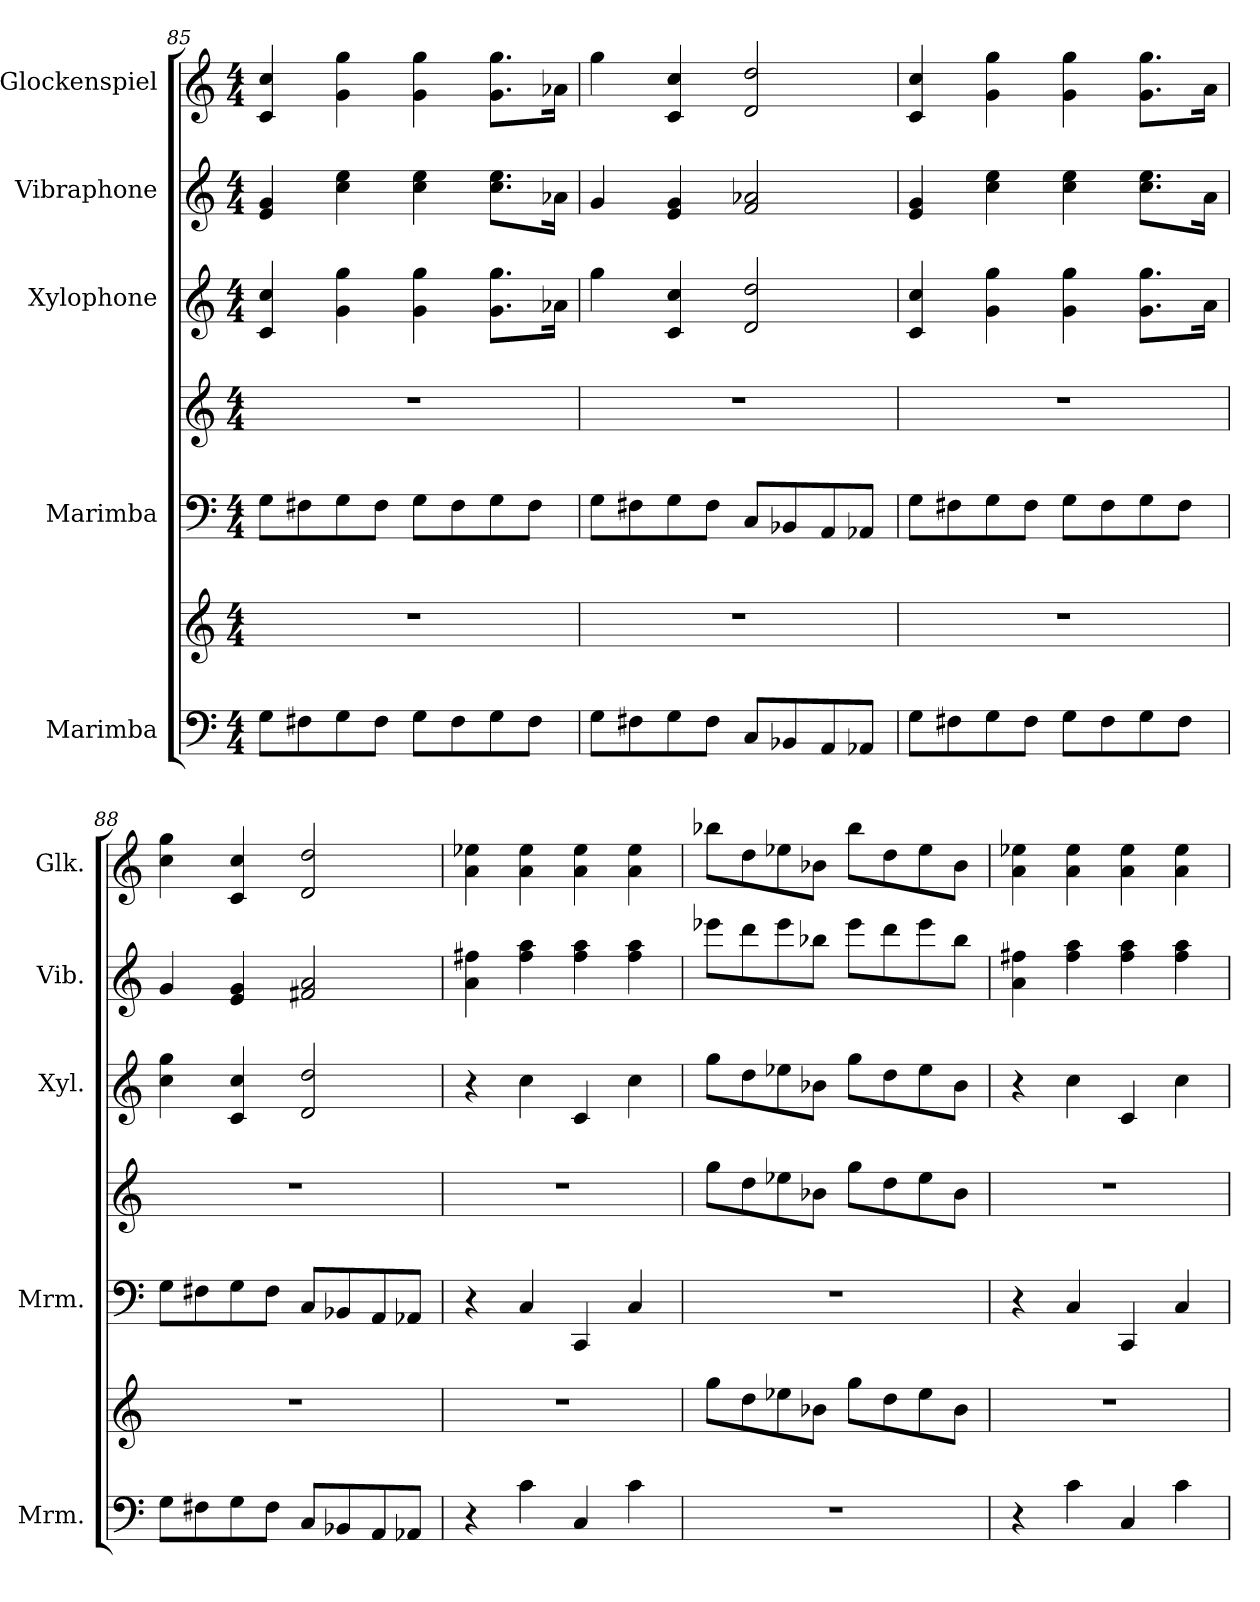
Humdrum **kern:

**kern	**kern	**kern	**kern	**kern	**kern	**kern
*part5	*part5	*part4	*part4	*part3	*part2	*part1
*staff7	*staff6	*staff5	*staff4	*staff3	*staff2	*staff1
*I"Marimba	*	*I"Marimba	*	*I"Xylophone	*I"Vibraphone	*I"Glockenspiel
*I'Mrm.	*	*I'Mrm.	*	*I'Xyl.	*I'Vib.	*I'Glk.
!!LO:PB:g=z
*clefF4	*clefG2	*clefF4	*clefG2	*clefG2	*clefG2	*clefG2
*	*	*	*	*ITrd-7c-12	*	*ITrd-14c-24
*k[]	*k[]	*k[]	*k[]	*k[]	*k[]	*k[]
*M4/4	*M4/4	*M4/4	*M4/4	*M4/4	*M4/4	*M4/4
=85	=85	=85	=85	=85	=85	=85
8G\L	1r	8G\L	1r	4cc/ 4ccc/	4e/ 4g/	4ccc/ 4cccc/
8F#X\	.	8F#X\	.	.	.	.
8G\	.	8G\	.	4gg\ 4ggg\	4cc\ 4ee\	4ggg\ 4gggg\
8F#\J	.	8F#\J	.	.	.	.
8G\L	.	8G\L	.	4gg\ 4ggg\	4cc\ 4ee\	4ggg\ 4gggg\
8F#\	.	8F#\	.	.	.	.
8G\	.	8G\	.	8.gg\ 8.ggg\L	8.cc\ 8.ee\L	8.ggg\ 8.gggg\L
8F#\J	.	8F#\J	.	.	.	.
.	.	.	.	16aa-X\Jk	16a-X\Jk	16aaa-X\Jk
=86	=86	=86	=86	=86	=86	=86
8G\L	1r	8G\L	1r	4ggg\	4g/	4gggg\
8F#X\	.	8F#X\	.	.	.	.
8G\	.	8G\	.	4cc/ 4ccc/	4e/ 4g/	4ccc/ 4cccc/
8F#\J	.	8F#\J	.	.	.	.
8C/L	.	8C/L	.	2dd/ 2ddd/	2f/ 2a-X/	2ddd/ 2dddd/
8BB-X/	.	8BB-X/	.	.	.	.
8AA/	.	8AA/	.	.	.	.
8AA-X/J	.	8AA-X/J	.	.	.	.
=87	=87	=87	=87	=87	=87	=87
8G\L	1r	8G\L	1r	4cc/ 4ccc/	4e/ 4g/	4ccc/ 4cccc/
8F#X\	.	8F#X\	.	.	.	.
8G\	.	8G\	.	4gg\ 4ggg\	4cc\ 4ee\	4ggg\ 4gggg\
8F#\J	.	8F#\J	.	.	.	.
8G\L	.	8G\L	.	4gg\ 4ggg\	4cc\ 4ee\	4ggg\ 4gggg\
8F#\	.	8F#\	.	.	.	.
8G\	.	8G\	.	8.gg\ 8.ggg\L	8.cc\ 8.ee\L	8.ggg\ 8.gggg\L
8F#\J	.	8F#\J	.	.	.	.
.	.	.	.	16aa\Jk	16a\Jk	16aaa\Jk
=88	=88	=88	=88	=88	=88	=88
8G\L	1r	8G\L	1r	4ccc\ 4ggg\	4g/	4cccc\ 4gggg\
8F#X\	.	8F#X\	.	.	.	.
8G\	.	8G\	.	4cc/ 4ccc/	4e/ 4g/	4ccc/ 4cccc/
8F#\J	.	8F#\J	.	.	.	.
8C/L	.	8C/L	.	2dd/ 2ddd/	2f#X/ 2a/	2ddd/ 2dddd/
8BB-X/	.	8BB-X/	.	.	.	.
8AA/	.	8AA/	.	.	.	.
8AA-X/J	.	8AA-X/J	.	.	.	.
!!LO:LB:g=z
=89	=89	=89	=89	=89	=89	=89
4r	1r	4r	1r	4r	4a\ 4ff#X\	4aaa\ 4eeee-X\
4c\	.	4C/	.	4ccc\	4ff#\ 4aa\	4aaa\ 4eeee-\
4C/	.	4CC/	.	4cc/	4ff#\ 4aa\	4aaa\ 4eeee-\
4c\	.	4C/	.	4ccc\	4ff#\ 4aa\	4aaa\ 4eeee-\
=90	=90	=90	=90	=90	=90	=90
1r	8gg\L	1r	8gg\L	8ggg\L	8eee-X\L	8bbbb-X\L
.	8dd\	.	8dd\	8ddd\	8ddd\	8dddd\
.	8ee-X\	.	8ee-X\	8eee-X\	8eee-\	8eeee-X\
.	8b-X\J	.	8b-X\J	8bb-X\J	8bb-X\J	8bbb-X\J
.	8gg\L	.	8gg\L	8ggg\L	8eee-\L	8bbbb-\L
.	8dd\	.	8dd\	8ddd\	8ddd\	8dddd\
.	8ee-\	.	8ee-\	8eee-\	8eee-\	8eeee-\
.	8b-\J	.	8b-\J	8bb-\J	8bb-\J	8bbb-\J
=91	=91	=91	=91	=91	=91	=91
4r	1r	4r	1r	4r	4a\ 4ff#X\	4aaa\ 4eeee-X\
4c\	.	4C/	.	4ccc\	4ff#\ 4aa\	4aaa\ 4eeee-\
4C/	.	4CC/	.	4cc/	4ff#\ 4aa\	4aaa\ 4eeee-\
4c\	.	4C/	.	4ccc\	4ff#\ 4aa\	4aaa\ 4eeee-\
=	=	=	=	=	=	=
*-	*-	*-	*-	*-	*-	*-
